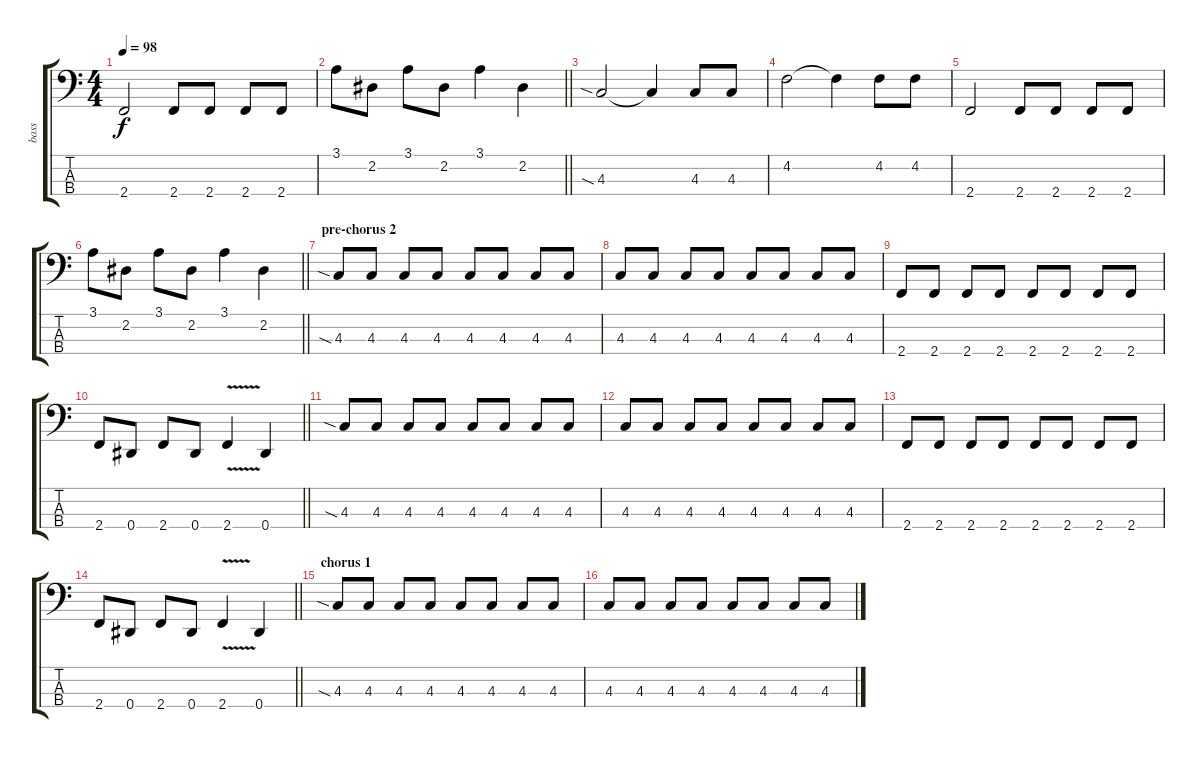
\track ("bass " "bass ") {instrument electricguitarjazz}
\staff {score tabs}
\tuning (Gb2 Db2 Ab1 Eb1) {hide}
\ts (4 4)
\tempo 98
\clef f4
\ks c
2.4.2{dy f} 2.4.8 2.4.8 2.4.8 2.4.8 |
\barLineRight lightlight
3.1.8 2.2.8 3.1.8 2.2.8 3.1.4 2.2.4 |
4.3{sia}.2 4.3{t}.4 4.3.8 4.3.8 |
4.2.2 4.2{t}.4 4.2.8 4.2.8 |
2.4.2 2.4.8 2.4.8 2.4.8 2.4.8 |
\barLineRight lightlight
3.1.8 2.2.8 3.1.8 2.2.8 3.1.4 2.2.4 |
\section ("" "pre-chorus 2")
4.3{sia}.8 4.3.8 4.3.8 4.3.8 4.3.8 4.3.8 4.3.8 4.3.8 |
4.3.8 4.3.8 4.3.8 4.3.8 4.3.8 4.3.8 4.3.8 4.3.8 |
2.4.8 2.4.8 2.4.8 2.4.8 2.4.8 2.4.8 2.4.8 2.4.8 |
\barLineRight lightlight
2.4.8 0.4.8 2.4.8 0.4.8 2.4{v}.4 0.4.4 |
4.3{sia}.8 4.3.8 4.3.8 4.3.8 4.3.8 4.3.8 4.3.8 4.3.8 |
4.3.8 4.3.8 4.3.8 4.3.8 4.3.8 4.3.8 4.3.8 4.3.8 |
2.4.8 2.4.8 2.4.8 2.4.8 2.4.8 2.4.8 2.4.8 2.4.8 |
\barLineRight lightlight
2.4.8 0.4.8 2.4.8 0.4.8 2.4{v}.4 0.4.4 |
\section ("" "chorus 1")
4.3{sia}.8 4.3.8 4.3.8 4.3.8 4.3.8 4.3.8 4.3.8 4.3.8 |
4.3.8 4.3.8 4.3.8 4.3.8 4.3.8 4.3.8 4.3.8 4.3.8
